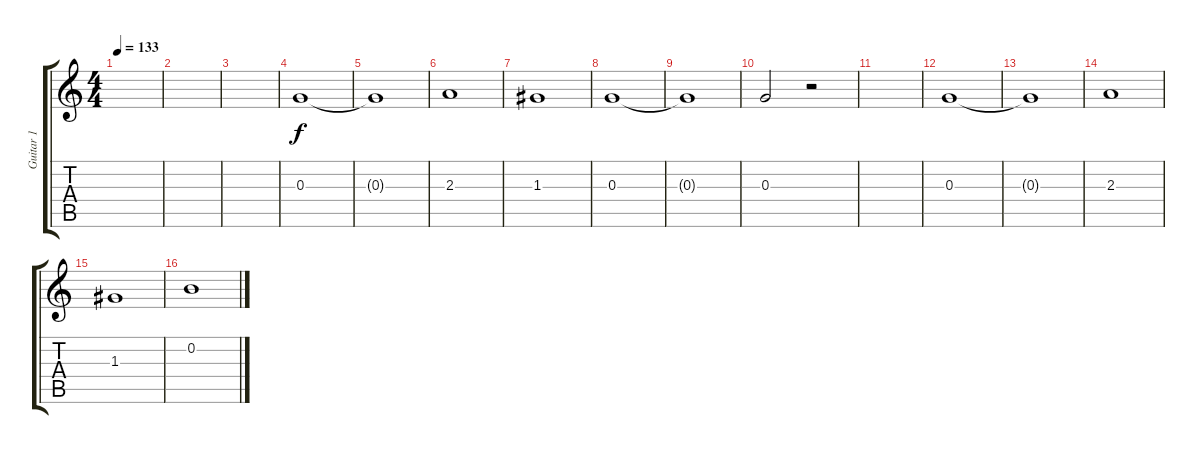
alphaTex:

\track ("Guitar 1" "Guitar 1") {instrument distortionguitar}
\staff {score tabs}
\tuning (E4 B3 G3 D3 A2 E2) {hide}
\ts (4 4)
\tempo 133
\clef g2
\ks c
|
|
|
0.3.1 |
0.3{t}.1 |
2.3.1 |
1.3.1 |
0.3.1 |
0.3{t}.1 |
0.3.2 r.2 |
|
0.3.1 |
0.3{t}.1 |
2.3.1 |
1.3.1 |
0.2.1
